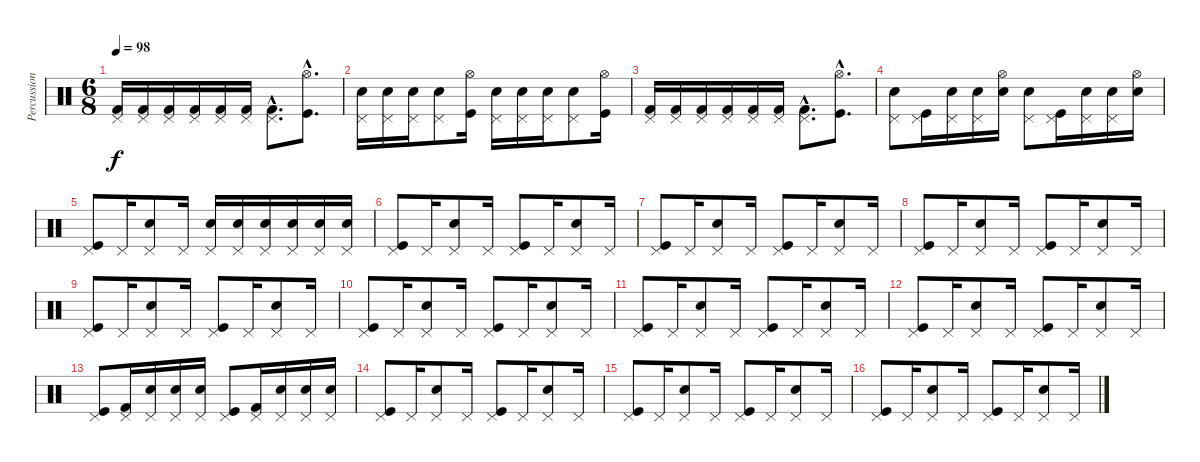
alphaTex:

\track ("Percussions" "Percussion") {instrument percussion}
\staff {score}
\articulation defaults
\ts (6 8)
\tempo 98
\clef neutral
\ks c
("Pedal Hi-Hat (hit)" "Kick (hit) 2").16{dy f} ("Pedal Hi-Hat (hit)" "Kick (hit) 2").16 ("Pedal Hi-Hat (hit)" "Kick (hit) 2").16 ("Pedal Hi-Hat (hit)" "Kick (hit) 2").16 ("Pedal Hi-Hat (hit)" "Kick (hit) 2").16 ("Pedal Hi-Hat (hit)" "Kick (hit) 2").16 ("Pedal Hi-Hat (hit)"{hac} "Kick (hit) 2"{hac}).8{d} ("Hi-Hat (open)"{hac} "Kick (hit)"{hac}).8{d} |
("Pedal Hi-Hat (hit)" "Snare (hit) 2").16 ("Pedal Hi-Hat (hit)" "Snare (hit) 2").16 ("Pedal Hi-Hat (hit)" "Snare (hit) 2").16 ("Pedal Hi-Hat (hit)" "Snare (hit) 2").8 ("Hi-Hat (open)" "Kick (hit)").16 ("Pedal Hi-Hat (hit)" "Snare (hit) 2").16 ("Pedal Hi-Hat (hit)" "Snare (hit) 2").16 ("Pedal Hi-Hat (hit)" "Snare (hit) 2").16 ("Pedal Hi-Hat (hit)" "Snare (hit) 2").8 ("Hi-Hat (open)" "Kick (hit)").16 |
("Pedal Hi-Hat (hit)" "Kick (hit) 2").16 ("Pedal Hi-Hat (hit)" "Kick (hit) 2").16 ("Pedal Hi-Hat (hit)" "Kick (hit) 2").16 ("Pedal Hi-Hat (hit)" "Kick (hit) 2").16 ("Pedal Hi-Hat (hit)" "Kick (hit) 2").16 ("Pedal Hi-Hat (hit)" "Kick (hit) 2").16 ("Pedal Hi-Hat (hit)"{hac} "Kick (hit) 2"{hac}).8{d} ("Hi-Hat (open)"{hac} "Kick (hit)"{hac}).8{d} |
("Pedal Hi-Hat (hit)" "Snare (hit) 2").8 ("Pedal Hi-Hat (hit)" "Kick (hit)").16 ("Pedal Hi-Hat (hit)" "Snare (hit) 2").16 ("Pedal Hi-Hat (hit)" "Snare (hit) 2").16 ("Hi-Hat (open)" "Snare (hit) 2").16 ("Pedal Hi-Hat (hit)" "Snare (hit) 2").8 ("Pedal Hi-Hat (hit)" "Kick (hit)").16 ("Pedal Hi-Hat (hit)" "Snare (hit) 2").16 ("Pedal Hi-Hat (hit)" "Snare (hit) 2").16 ("Hi-Hat (open)" "Snare (hit) 2").16 |
("Pedal Hi-Hat (hit)" "Kick (hit)").8 "Pedal Hi-Hat (hit)".16 ("Pedal Hi-Hat (hit)" "Snare (hit) 2").8 "Pedal Hi-Hat (hit)".16 ("Pedal Hi-Hat (hit)" "Snare (hit) 2").16 ("Pedal Hi-Hat (hit)" "Snare (hit) 2").16 ("Pedal Hi-Hat (hit)" "Snare (hit) 2").16 ("Pedal Hi-Hat (hit)" "Snare (hit) 2").16 ("Pedal Hi-Hat (hit)" "Snare (hit) 2").16 ("Pedal Hi-Hat (hit)" "Snare (hit) 2").16 |
("Pedal Hi-Hat (hit)" "Kick (hit)").8 "Pedal Hi-Hat (hit)".16 ("Pedal Hi-Hat (hit)" "Snare (hit) 2").8 "Pedal Hi-Hat (hit)".16 ("Pedal Hi-Hat (hit)" "Kick (hit)").8 "Pedal Hi-Hat (hit)".16 ("Pedal Hi-Hat (hit)" "Snare (hit) 2").8 "Pedal Hi-Hat (hit)".16 |
("Pedal Hi-Hat (hit)" "Kick (hit)").8 "Pedal Hi-Hat (hit)".16 ("Pedal Hi-Hat (hit)" "Snare (hit) 2").8 "Pedal Hi-Hat (hit)".16 ("Pedal Hi-Hat (hit)" "Kick (hit)").8 "Pedal Hi-Hat (hit)".16 ("Pedal Hi-Hat (hit)" "Snare (hit) 2").8 "Pedal Hi-Hat (hit)".16 |
("Pedal Hi-Hat (hit)" "Kick (hit)").8 "Pedal Hi-Hat (hit)".16 ("Pedal Hi-Hat (hit)" "Snare (hit) 2").8 "Pedal Hi-Hat (hit)".16 ("Pedal Hi-Hat (hit)" "Kick (hit)").8 "Pedal Hi-Hat (hit)".16 ("Pedal Hi-Hat (hit)" "Snare (hit) 2").8 "Pedal Hi-Hat (hit)".16 |
("Pedal Hi-Hat (hit)" "Kick (hit)").8 "Pedal Hi-Hat (hit)".16 ("Pedal Hi-Hat (hit)" "Snare (hit) 2").8 "Pedal Hi-Hat (hit)".16 ("Pedal Hi-Hat (hit)" "Kick (hit)").8 "Pedal Hi-Hat (hit)".16 ("Pedal Hi-Hat (hit)" "Snare (hit) 2").8 "Pedal Hi-Hat (hit)".16 |
("Pedal Hi-Hat (hit)" "Kick (hit)").8 "Pedal Hi-Hat (hit)".16 ("Pedal Hi-Hat (hit)" "Snare (hit) 2").8 "Pedal Hi-Hat (hit)".16 ("Pedal Hi-Hat (hit)" "Kick (hit)").8 "Pedal Hi-Hat (hit)".16 ("Pedal Hi-Hat (hit)" "Snare (hit) 2").8 "Pedal Hi-Hat (hit)".16 |
("Pedal Hi-Hat (hit)" "Kick (hit)").8 "Pedal Hi-Hat (hit)".16 ("Pedal Hi-Hat (hit)" "Snare (hit) 2").8 "Pedal Hi-Hat (hit)".16 ("Pedal Hi-Hat (hit)" "Kick (hit)").8 "Pedal Hi-Hat (hit)".16 ("Pedal Hi-Hat (hit)" "Snare (hit) 2").8 "Pedal Hi-Hat (hit)".16 |
("Pedal Hi-Hat (hit)" "Kick (hit)").8 "Pedal Hi-Hat (hit)".16 ("Pedal Hi-Hat (hit)" "Snare (hit) 2").8 "Pedal Hi-Hat (hit)".16 ("Pedal Hi-Hat (hit)" "Kick (hit)").8 "Pedal Hi-Hat (hit)".16 ("Pedal Hi-Hat (hit)" "Snare (hit) 2").8 "Pedal Hi-Hat (hit)".16 |
("Pedal Hi-Hat (hit)" "Kick (hit)").8 ("Pedal Hi-Hat (hit)" "Kick (hit) 2").16 ("Pedal Hi-Hat (hit)" "Snare (hit) 2").16 ("Pedal Hi-Hat (hit)" "Snare (hit) 2").16 ("Pedal Hi-Hat (hit)" "Snare (hit) 2").16 ("Pedal Hi-Hat (hit)" "Kick (hit)").8 ("Pedal Hi-Hat (hit)" "Kick (hit) 2").16 ("Pedal Hi-Hat (hit)" "Snare (hit) 2").16 ("Pedal Hi-Hat (hit)" "Snare (hit) 2").16 ("Pedal Hi-Hat (hit)" "Snare (hit) 2").16 |
("Pedal Hi-Hat (hit)" "Kick (hit)").8 "Pedal Hi-Hat (hit)".16 ("Pedal Hi-Hat (hit)" "Snare (hit) 2").8 "Pedal Hi-Hat (hit)".16 ("Pedal Hi-Hat (hit)" "Kick (hit)").8 "Pedal Hi-Hat (hit)".16 ("Pedal Hi-Hat (hit)" "Snare (hit) 2").8 "Pedal Hi-Hat (hit)".16 |
("Pedal Hi-Hat (hit)" "Kick (hit)").8 "Pedal Hi-Hat (hit)".16 ("Pedal Hi-Hat (hit)" "Snare (hit) 2").8 "Pedal Hi-Hat (hit)".16 ("Pedal Hi-Hat (hit)" "Kick (hit)").8 "Pedal Hi-Hat (hit)".16 ("Pedal Hi-Hat (hit)" "Snare (hit) 2").8 "Pedal Hi-Hat (hit)".16 |
("Pedal Hi-Hat (hit)" "Kick (hit)").8 "Pedal Hi-Hat (hit)".16 ("Pedal Hi-Hat (hit)" "Snare (hit) 2").8 "Pedal Hi-Hat (hit)".16 ("Pedal Hi-Hat (hit)" "Kick (hit)").8 "Pedal Hi-Hat (hit)".16 ("Pedal Hi-Hat (hit)" "Snare (hit) 2").8 "Pedal Hi-Hat (hit)".16
